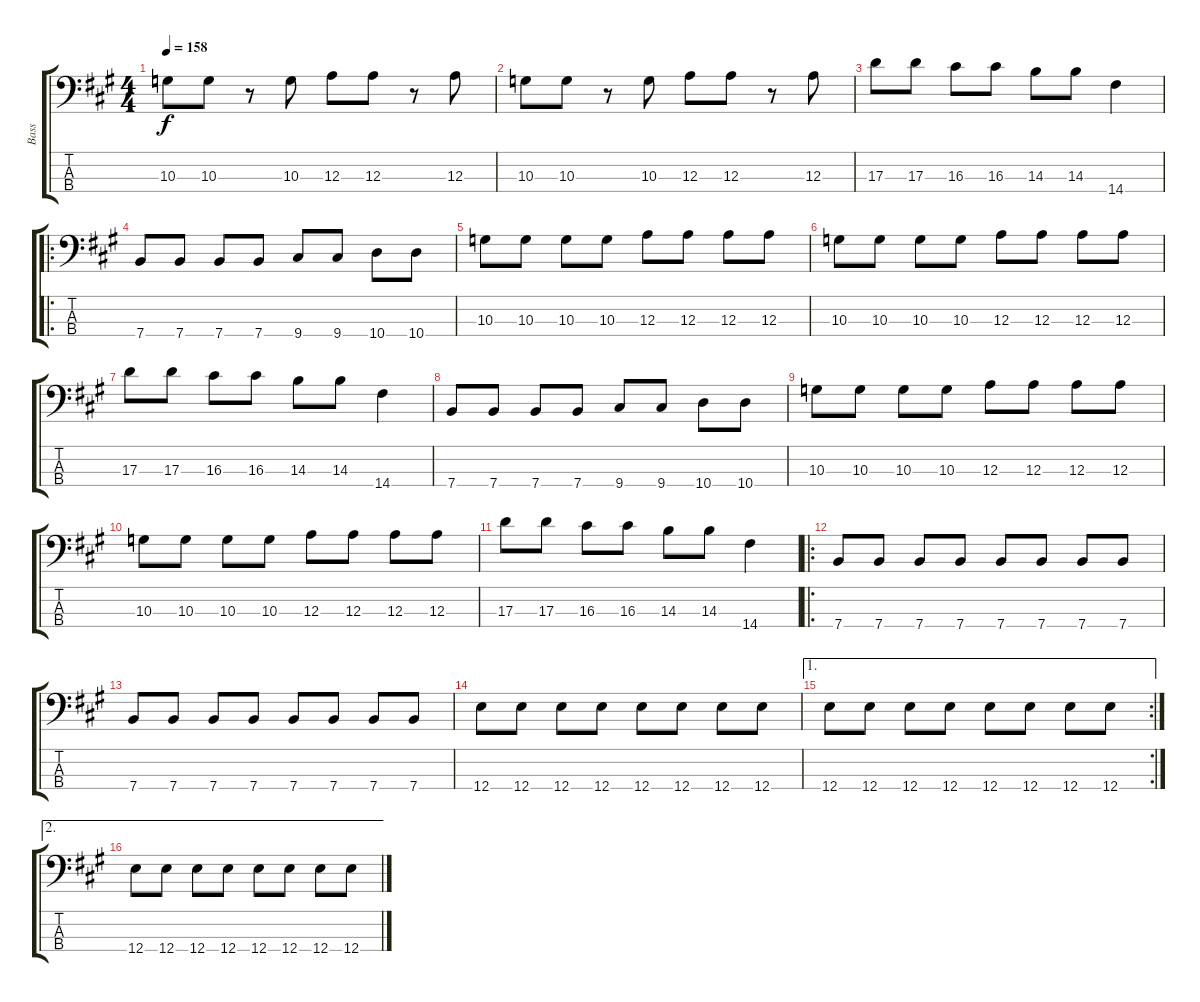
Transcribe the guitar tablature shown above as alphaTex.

\track ("Bass" "Bass") {instrument electricbasspick}
\staff {score tabs}
\tuning (G2 D2 A1 E1) {hide}
\ts (4 4)
\tempo 158
\clef f4
\ks a
10.3.8{dy f} 10.3.8 r.8 10.3.8 12.3.8 12.3.8 r.8 12.3.8 |
10.3.8 10.3.8 r.8 10.3.8 12.3.8 12.3.8 r.8 12.3.8 |
17.3.8 17.3.8 16.3.8 16.3.8 14.3.8 14.3.8 14.4.4 |
\ro
7.4.8 7.4.8 7.4.8 7.4.8 9.4.8 9.4.8 10.4.8 10.4.8 |
10.3.8 10.3.8 10.3.8 10.3.8 12.3.8 12.3.8 12.3.8 12.3.8 |
10.3.8 10.3.8 10.3.8 10.3.8 12.3.8 12.3.8 12.3.8 12.3.8 |
17.3.8 17.3.8 16.3.8 16.3.8 14.3.8 14.3.8 14.4.4 |
7.4.8 7.4.8 7.4.8 7.4.8 9.4.8 9.4.8 10.4.8 10.4.8 |
10.3.8 10.3.8 10.3.8 10.3.8 12.3.8 12.3.8 12.3.8 12.3.8 |
10.3.8 10.3.8 10.3.8 10.3.8 12.3.8 12.3.8 12.3.8 12.3.8 |
17.3.8 17.3.8 16.3.8 16.3.8 14.3.8 14.3.8 14.4.4 |
\ro
7.4.8 7.4.8 7.4.8 7.4.8 7.4.8 7.4.8 7.4.8 7.4.8 |
7.4.8 7.4.8 7.4.8 7.4.8 7.4.8 7.4.8 7.4.8 7.4.8 |
12.4.8 12.4.8 12.4.8 12.4.8 12.4.8 12.4.8 12.4.8 12.4.8 |
\ae 1
\rc 2
12.4.8 12.4.8 12.4.8 12.4.8 12.4.8 12.4.8 12.4.8 12.4.8 |
\ae 2
12.4.8 12.4.8 12.4.8 12.4.8 12.4.8 12.4.8 12.4.8 12.4.8
